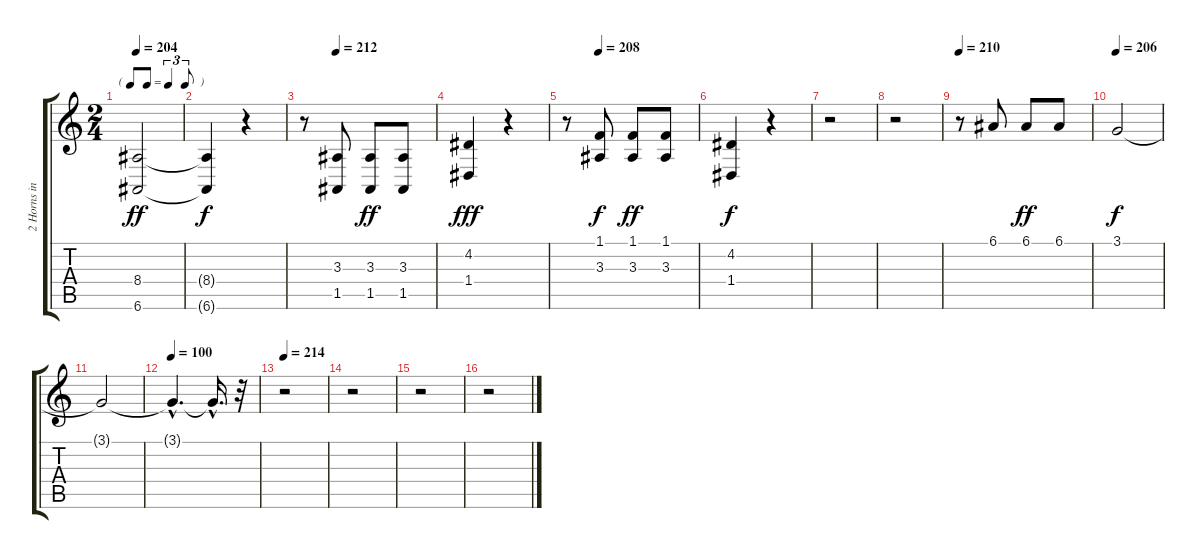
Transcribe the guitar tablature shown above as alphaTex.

\track ("2 Horns in Eb" "2 Horns in") {instrument frenchhorn}
\staff {score tabs}
\tuning (E4 B3 G3 D3 A2 E2) {hide}
\ts (2 4)
\tf triplet8th
\tempo 204
\clef g2
\ks c
(8.4 6.6).2{dy ff} |
(8.4{t} 6.6{t}).4{dy f} r.4 |
\tempo (212 0.25)
r.8 (3.3 1.5).8 (3.3 1.5).8{dy ff} (3.3 1.5).8 |
(4.2 1.4).4{dy fff} r.4 |
\tempo (208 0.25)
r.8 (1.1 3.3).8{dy f} (1.1 3.3).8{dy ff} (1.1 3.3).8 |
(4.2 1.4).4{dy f} r.4 |
r.2 |
r.2 |
\tempo 210
r.8 6.1.8 6.1.8{dy ff} 6.1.8 |
\tempo 206
3.1.2{dy f} |
3.1{t}.2 |
\tempo 100
3.1{hac t}.4{d} 3.1{hac t}.16{d} r.32 |
\tempo 214
r.2 |
r.2 |
r.2 |
r.2
